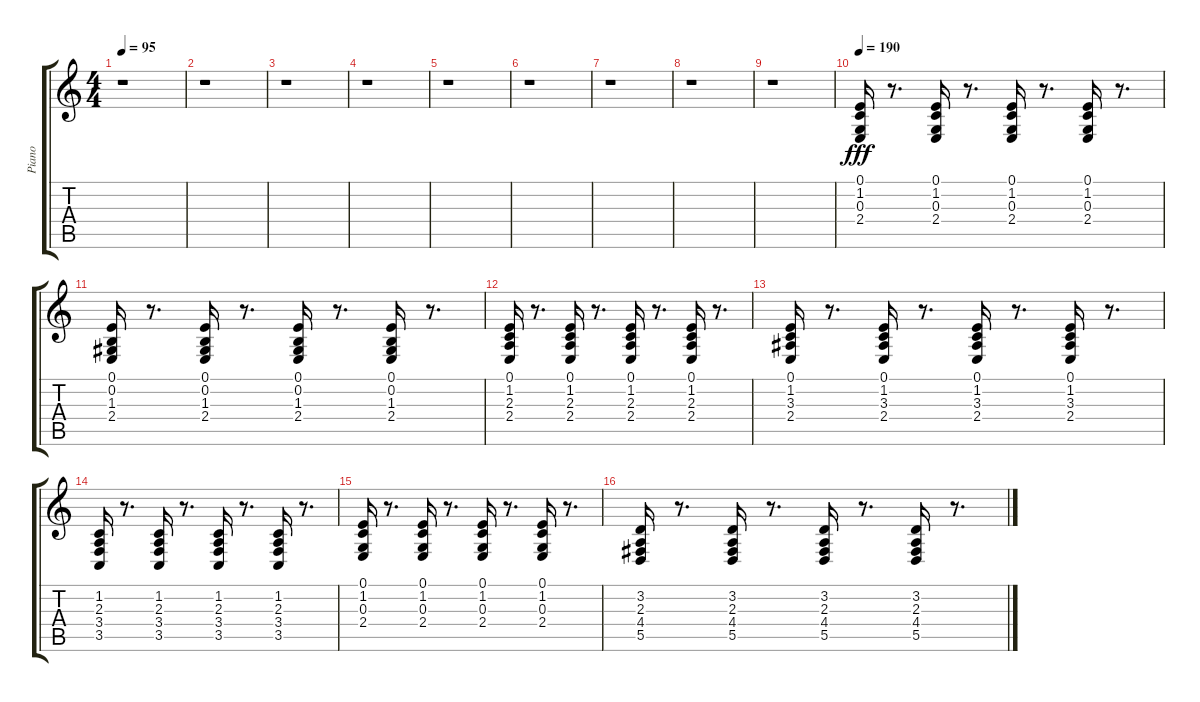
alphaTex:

\track ("Piano" "Piano") {instrument electricgrandpiano}
\staff {score tabs}
\tuning (E4 B3 G3 D3 A2 E2) {hide}
\ts (4 4)
\tempo 95
\clef g2
\ks c
r.1{dy fff instrument electricgrandpiano} |
r.1 |
r.1 |
r.1 |
r.1 |
r.1 |
r.1 |
r.1 |
r.1 |
\tempo 190
(0.1 1.2 0.3 2.4).16 r.8{d} (0.1 1.2 0.3 2.4).16 r.8{d} (0.1 1.2 0.3 2.4).16 r.8{d} (0.1 1.2 0.3 2.4).16 r.8{d} |
(0.1 0.2 1.3 2.4).16 r.8{d} (0.1 0.2 1.3 2.4).16 r.8{d} (0.1 0.2 1.3 2.4).16 r.8{d} (0.1 0.2 1.3 2.4).16 r.8{d} |
(0.1 1.2 2.3 2.4).16 r.8{d} (0.1 1.2 2.3 2.4).16 r.8{d} (0.1 1.2 2.3 2.4).16 r.8{d} (0.1 1.2 2.3 2.4).16 r.8{d} |
(0.1 1.2 3.3 2.4).16 r.8{d} (0.1 1.2 3.3 2.4).16 r.8{d} (0.1 1.2 3.3 2.4).16 r.8{d} (0.1 1.2 3.3 2.4).16 r.8{d} |
(1.2 2.3 3.4 3.5).16 r.8{d} (1.2 2.3 3.4 3.5).16 r.8{d} (1.2 2.3 3.4 3.5).16 r.8{d} (1.2 2.3 3.4 3.5).16 r.8{d} |
(0.1 1.2 0.3 2.4).16 r.8{d} (0.1 1.2 0.3 2.4).16 r.8{d} (0.1 1.2 0.3 2.4).16 r.8{d} (0.1 1.2 0.3 2.4).16 r.8{d} |
(3.2 2.3 4.4 5.5).16 r.8{d} (3.2 2.3 4.4 5.5).16 r.8{d} (3.2 2.3 4.4 5.5).16 r.8{d} (3.2 2.3 4.4 5.5).16 r.8{d}
